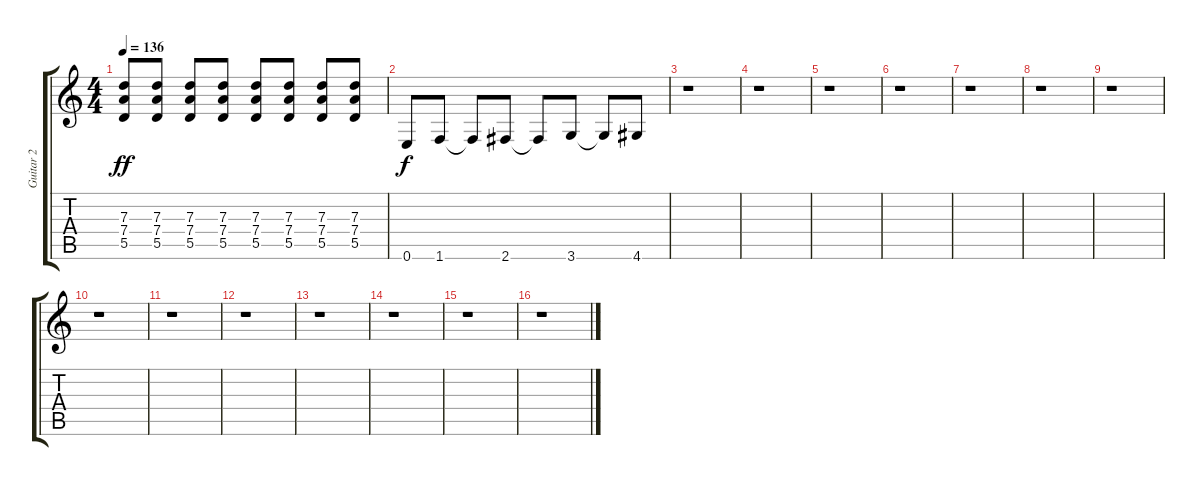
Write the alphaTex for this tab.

\track ("Guitar 2" "Guitar 2") {instrument overdrivenguitar}
\staff {score tabs}
\tuning (E4 B3 G3 D3 A2 E2) {hide}
\ts (4 4)
\tempo 136
\clef g2
\ks c
(7.3 7.4 5.5).8{dy ff} (7.3 7.4 5.5).8 (7.3 7.4 5.5).8 (7.3 7.4 5.5).8 (7.3 7.4 5.5).8 (7.3 7.4 5.5).8 (7.3 7.4 5.5).8 (7.3 7.4 5.5).8 |
0.6.8{dy f volume 16} 1.6.8 1.6{t}.8 2.6.8 2.6{t}.8 3.6.8 3.6{t}.8 4.6.8 |
r.1{volume 14} |
r.1 |
r.1 |
r.1 |
r.1 |
r.1 |
r.1 |
r.1 |
r.1 |
r.1 |
r.1 |
r.1 |
r.1 |
r.1
